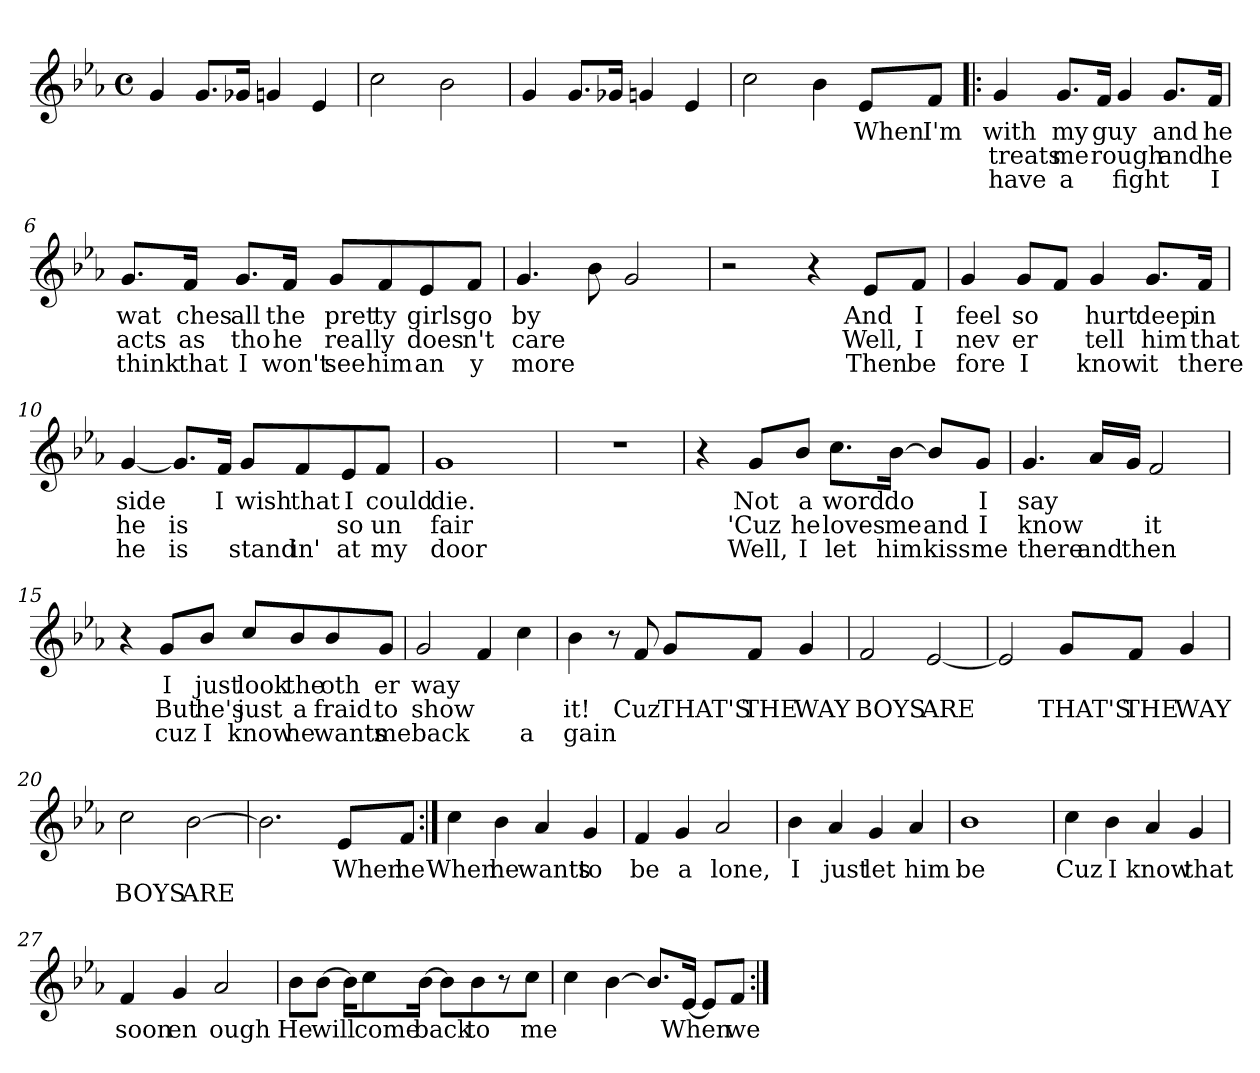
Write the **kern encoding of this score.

**kern	**text	**text	**text
*part1	*part1	*part1	*part1
*staff1	*staff1	*staff1	*staff1
*clefG2	*	*	*
*k[b-e-a-]	*	*	*
*E-:	*	*	*
*M4/4	*	*	*
*met(c)	*	*	*
=1	=1	=1	=1
4g/	.	.	.
8.g/L	.	.	.
16g-X/Jk	.	.	.
4gn/	.	.	.
4e-/	.	.	.
=2	=2	=2	=2
2cc\	.	.	.
2b-\	.	.	.
=3	=3	=3	=3
4g/	.	.	.
8.g/L	.	.	.
16g-X/Jk	.	.	.
4gn/	.	.	.
4e-/	.	.	.
=4	=4	=4	=4
2cc\	.	.	.
4b-\	.	.	.
8e-/L	When	.	.
8f/J	I'm	.	.
!!LO:LB:g=z
=5!|:	=5!|:	=5!|:	=5!|:
4g/	with	treats	have
8.g/L	my	me	a
16f/Jk	guy	rough	.
4g/	.	.	fight
8.g/L	and	and	.
16f/Jk	he	he	I
=6	=6	=6	=6
8.g/L	wat	acts	think
16f/Jk	ches	as	that
8.g/L	all	tho	I
16f/Jk	the	he	won't
8g/L	pret	real	see
8f/	ty	ly	him
8e-/	girls	does	an
8f/J	go	n't	y
=7	=7	=7	=7
4.g/	by	care	more
8b-\	.	.	.
2g/	.	.	.
=8	=8	=8	=8
2r	.	.	.
4r	.	.	.
8e-/L	And	Well,	Then
8f/J	I	I	be
!!LO:LB:g=z
=9	=9	=9	=9
4g/	feel	nev	fore
8g/L	so	er	I
8f/J	.	.	.
4g/	hurt	tell	know
8.g/L	deep	him	it
16f/Jk	in	that	there
=10	=10	=10	=10
[4g/	side	he	he
8.g/L]	.	is	is
16f/Jk	I	.	.
8g/L	wish	.	stand
8f/	that	.	in'
8e-/	I	so	at
8f/J	could	un	my
=11	=11	=11	=11
1g	die.	fair	door
=12	=12	=12	=12
1r	.	.	.
!!LO:LB:g=z
=13	=13	=13	=13
4r	.	.	.
8g/L	Not	'Cuz	Well,
8b-/J	a	he	I
8.cc\L	word	loves	let
[16b-\Jk	do	me	him
8b-/L]	.	and	kiss
8g/J	I	I	me
=14	=14	=14	=14
4.g/	say	know	there
16a-/LL	.	.	and
16g/JJ	.	.	then
2f/	.	it	.
=15	=15	=15	=15
4r	.	.	.
8g/L	I	But	cuz
8b-/J	just	he's	I
8cc/L	look	just	know
8b-/	the	a	he
8b-/	oth	fraid	wants
8g/J	er	to	me
=16	=16	=16	=16
2g/	way	show	back
4f/	.	.	.
4cc\	.	.	a
!!LO:LB:g=z
=17	=17	=17	=17
4b-\	.	it!	gain
8r	.	.	.
8f/	.	Cuz	.
8g/L	.	THAT'S	.
8f/J	.	THE	.
4g/	.	WAY	.
=18	=18	=18	=18
2f/	.	BOYS	.
[2e-/	.	ARE	.
=19	=19	=19	=19
2e-/]	.	.	.
8g/L	.	THAT'S	.
8f/J	.	THE	.
4g/	.	WAY	.
=20	=20	=20	=20
2cc\	.	BOYS	.
[2b-\	.	ARE	.
=21	=21	=21	=21
2.b-\]	.	.	.
8e-/L	When	.	.
8f/J	he	.	.
!!LO:LB:g=z
=22:|!	=22:|!	=22:|!	=22:|!
4cc\	When	.	.
4b-\	he	.	.
4a-/	wants	.	.
4g/	to	.	.
=23	=23	=23	=23
4f/	be	.	.
4g/	a	.	.
2a-/	lone,	.	.
=24	=24	=24	=24
4b-\	I	.	.
4a-/	just	.	.
4g/	let	.	.
4a-/	him	.	.
=25	=25	=25	=25
1b-	be	.	.
=26	=26	=26	=26
4cc\	Cuz	.	.
4b-\	I	.	.
4a-/	know	.	.
4g/	that	.	.
=27	=27	=27	=27
4f/	soon	.	.
4g/	en	.	.
2a-/	ough	.	.
!!LO:LB:g=z
=28	=28	=28	=28
8b-\L	He	.	.
[8b-\J	will	.	.
16b-\KL]	.	.	.
8cc\	come	.	.
[16b-\Jk	back	.	.
8b-\L]	.	.	.
8b-\	to	.	.
8r	.	.	.
8cc\J	me	.	.
=29	=29	=29	=29
4cc\	.	.	.
[4b-\	.	.	.
8.b-/L]	.	.	.
[16e-/Jk	When	.	.
8e-/L]	.	.	.
8f/J	we	.	.
=:|!	=:|!	=:|!	=:|!
*-	*-	*-	*-
